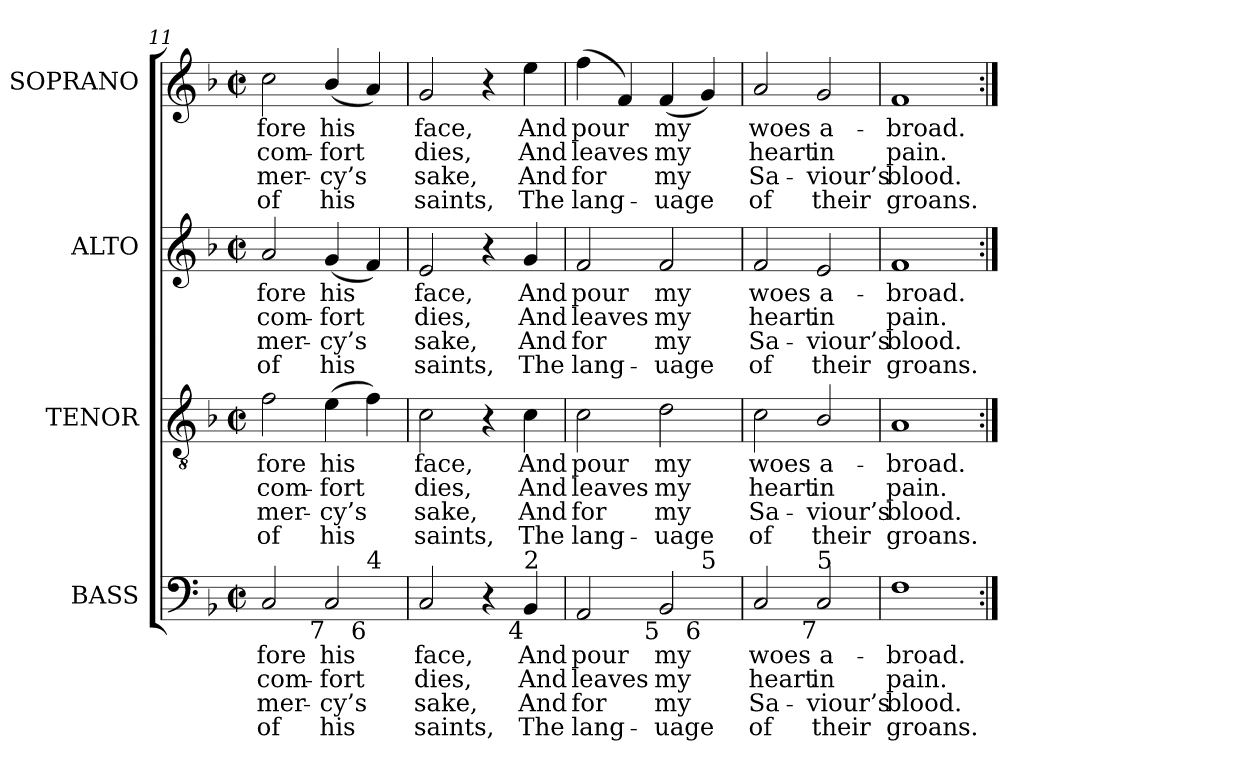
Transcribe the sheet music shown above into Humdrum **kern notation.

**kern	**text	**text	**text	**text	**kern	**text	**text	**text	**text	**kern	**text	**text	**text	**text	**kern	**text	**text	**text	**text
*part4	*part4	*part4	*part4	*part4	*part3	*part3	*part3	*part3	*part3	*part2	*part2	*part2	*part2	*part2	*part1	*part1	*part1	*part1	*part1
*staff4	*staff4	*staff4	*staff4	*staff4	*staff3	*staff3	*staff3	*staff3	*staff3	*staff2	*staff2	*staff2	*staff2	*staff2	*staff1	*staff1	*staff1	*staff1	*staff1
*I"BASS	*	*	*	*	*I"TENOR	*	*	*	*	*I"ALTO	*	*	*	*	*I"SOPRANO	*	*	*	*
*I'B.	*	*	*	*	*I'T.	*	*	*	*	*I'A.	*	*	*	*	*I'S.	*	*	*	*
*clefF4	*	*	*	*	*clefGv2	*	*	*	*	*clefG2	*	*	*	*	*clefG2	*	*	*	*
*	*	*	*	*	*ITrd7c12	*	*	*	*	*	*	*	*	*	*	*	*	*	*
*k[b-]	*	*	*	*	*k[b-]	*	*	*	*	*k[b-]	*	*	*	*	*k[b-]	*	*	*	*
*F:	*	*	*	*	*F:	*	*	*	*	*F:	*	*	*	*	*F:	*	*	*	*
*M2/2	*	*	*	*	*M2/2	*	*	*	*	*M2/2	*	*	*	*	*M2/2	*	*	*	*
*met(c|)	*	*	*	*	*met(c|)	*	*	*	*	*met(c|)	*	*	*	*	*met(c|)	*	*	*	*
=11	=11	=11	=11	=11	=11	=11	=11	=11	=11	=11	=11	=11	=11	=11	=11	=11	=11	=11	=11
!	!LO:LY:b:color=#000000	!LO:LY:b:color=#000000	!LO:LY:b:color=#000000	!LO:LY:b:color=#000000	!	!	!	!	!	!	!	!	!	!	!	!	!	!	!
!	!	!	!	!	!	!LO:LY:b:color=#000000	!LO:LY:b:color=#000000	!LO:LY:b:color=#000000	!LO:LY:b:color=#000000	!	!	!	!	!	!	!	!	!	!
!	!	!	!	!	!	!	!	!	!	!	!LO:LY:b:color=#000000	!LO:LY:b:color=#000000	!LO:LY:b:color=#000000	!LO:LY:b:color=#000000	!	!	!	!	!
!LO:TX:b:t=Notes&colon; The order of staves in the source is Tenor - [Alto] - Air - [Bass], with the alto	!	!	!	!	!	!	!	!	!	!	!	!	!	!	!	!	!	!	!
!LO:TX:t=part printed in the treble clef an octave above sounding pitch. Only the first verse of	!	!	!	!	!	!	!	!	!	!	!	!	!	!	!	!	!	!	!
!LO:TX:t=text is given in the source&colon; the subsequent verses given in John Rippon’s	!	!	!	!	!	!	!	!	!	!	!	!	!	!	!	!	!	!	!
!LO:TX:i:t=Selection	!	!	!	!	!	!	!	!	!	!	!	!	!	!	!	!	!	!	!
!LO:TX:i:t=of Hymns from the Best Authors	!	!	!	!	!	!	!	!	!	!	!	!	!	!	!	!	!	!	!
!LO:TX:t=have here been added editorially. These omit Isaac	!	!	!	!	!	!	!	!	!	!	!	!	!	!	!	!	!	!	!
!LO:TX:t=Watts’ original verse 3, beginning ‘I’d say, “How flesh and sense rebel”’.	!	!	!	!	!	!	!	!	!	!	!	!	!	!	!	!	!	!	!
!LO:TX:b:rj:t=6	!	!	!	!	!	!	!	!	!	!	!	!	!	!	!	!	!	!	!
!LO:TX:t=4	!	!	!	!	!	!	!	!	!	!	!	!	!	!	!	!	!	!	!
!	!	!	!	!	!	!	!	!	!	!	!	!	!	!	!	!LO:LY:b:color=#000000	!LO:LY:b:color=#000000	!LO:LY:b:color=#000000	!LO:LY:b:color=#000000
*^	*	*	*	*	*	*	*	*	*	*	*	*	*	*	*	*	*	*	*
2Ci/	2.ryy	-fore	com-	mer-	-of	2Fi\	-fore	com-	mer-	-of	2ai/	-fore	com-	mer-	-of	2cci\	-fore	com-	mer-	-of
!	!	!LO:LY:b:color=#000000	!LO:LY:b:color=#000000	!LO:LY:b:color=#000000	!LO:LY:b:color=#000000	!	!	!	!	!	!	!	!	!	!	!	!	!	!	!
!	!	!	!	!	!	!	!LO:LY:b:color=#000000	!LO:LY:b:color=#000000	!LO:LY:b:color=#000000	!LO:LY:b:color=#000000	!	!	!	!	!	!	!	!	!	!
!	!	!	!	!	!	!	!	!	!	!	!	!LO:LY:b:color=#000000	!LO:LY:b:color=#000000	!LO:LY:b:color=#000000	!LO:LY:b:color=#000000	!	!	!	!	!
!LO:TX:b:rj:t=7	!	!	!	!	!	!	!	!	!	!	!	!	!	!	!	!	!	!	!	!
!	!	!	!	!	!	!	!	!	!	!	!	!	!	!	!	!	!LO:LY:b:color=#000000	!LO:LY:b:color=#000000	!LO:LY:b:color=#000000	!LO:LY:b:color=#000000
2Ci/	.	his	-fort	cy’s	his	(4Ei\	his	-fort	cy’s	his	(4gi/	his	-fort	cy’s	his	(4b-i/	his	-fort	cy’s	his
!	!LO:TX:b:rj:t=6	!	!	!	!	!	!	!	!	!	!	!	!	!	!	!	!	!	!	!
!	!LO:TX:t=4	!	!	!	!	!	!	!	!	!	!	!	!	!	!	!	!	!	!	!
.	4ryy	.	.	.	.	4Fi\)	.	.	.	.	4fi/)	.	.	.	.	4ai/)	.	.	.	.
*v	*v	*	*	*	*	*	*	*	*	*	*	*	*	*	*	*	*	*	*	*
=12	=12	=12	=12	=12	=12	=12	=12	=12	=12	=12	=12	=12	=12	=12	=12	=12	=12	=12	=12
*^	*	*	*	*	*	*	*	*	*	*	*	*	*	*	*	*	*	*	*
!	!	!LO:LY:b:color=#000000	!LO:LY:b:color=#000000	!LO:LY:b:color=#000000	!LO:LY:b:color=#000000	!	!	!	!	!	!	!	!	!	!	!	!	!	!	!
*v	*v	*	*	*	*	*	*	*	*	*	*	*	*	*	*	*	*	*	*	*
*^	*	*	*	*	*	*	*	*	*	*	*	*	*	*	*	*	*	*	*
!	!	!	!	!	!	!	!LO:LY:b:color=#000000	!LO:LY:b:color=#000000	!LO:LY:b:color=#000000	!LO:LY:b:color=#000000	!	!	!	!	!	!	!	!	!	!
*v	*v	*	*	*	*	*	*	*	*	*	*	*	*	*	*	*	*	*	*	*
*^	*	*	*	*	*	*	*	*	*	*	*	*	*	*	*	*	*	*	*
!	!	!	!	!	!	!	!	!	!	!	!	!LO:LY:b:color=#000000	!LO:LY:b:color=#000000	!LO:LY:b:color=#000000	!LO:LY:b:color=#000000	!	!	!	!	!
*v	*v	*	*	*	*	*	*	*	*	*	*	*	*	*	*	*	*	*	*	*
*^	*	*	*	*	*	*	*	*	*	*	*	*	*	*	*	*	*	*	*
!	!	!	!	!	!	!	!	!	!	!	!	!	!	!	!	!	!LO:LY:b:color=#000000	!LO:LY:b:color=#000000	!LO:LY:b:color=#000000	!LO:LY:b:color=#000000
*v	*v	*	*	*	*	*	*	*	*	*	*	*	*	*	*	*	*	*	*	*
2Ci/	face,	dies,	sake,	saints,	2Ci\	face,	dies,	sake,	saints,	2ei/	face,	dies,	sake,	saints,	2gi/	face,	dies,	sake,	saints,
4r	.	.	.	.	4r	.	.	.	.	4r	.	.	.	.	4r	.	.	.	.
!	!LO:LY:b:color=#000000	!LO:LY:b:color=#000000	!LO:LY:b:color=#000000	!LO:LY:b:color=#000000	!	!	!	!	!	!	!	!	!	!	!	!	!	!	!
!	!	!	!	!	!	!LO:LY:b:color=#000000	!LO:LY:b:color=#000000	!LO:LY:b:color=#000000	!LO:LY:b:color=#000000	!	!	!	!	!	!	!	!	!	!
!	!	!	!	!	!	!	!	!	!	!	!LO:LY:b:color=#000000	!LO:LY:b:color=#000000	!LO:LY:b:color=#000000	!LO:LY:b:color=#000000	!	!	!	!	!
!LO:TX:b:rj:t=4	!	!	!	!	!	!	!	!	!	!	!	!	!	!	!	!	!	!	!
!LO:TX:t=2	!	!	!	!	!	!	!	!	!	!	!	!	!	!	!	!	!	!	!
!	!	!	!	!	!	!	!	!	!	!	!	!	!	!	!	!LO:LY:b:color=#000000	!LO:LY:b:color=#000000	!LO:LY:b:color=#000000	!LO:LY:b:color=#000000
4BB-i/	And	And	And	The	4Ci\	And	And	And	The	4gi/	And	And	And	The	4eei\	And	And	And	The
=13	=13	=13	=13	=13	=13	=13	=13	=13	=13	=13	=13	=13	=13	=13	=13	=13	=13	=13	=13
!	!LO:LY:b:color=#000000	!LO:LY:b:color=#000000	!LO:LY:b:color=#000000	!LO:LY:b:color=#000000	!	!	!	!	!	!	!	!	!	!	!	!	!	!	!
!	!	!	!	!	!	!LO:LY:b:color=#000000	!LO:LY:b:color=#000000	!LO:LY:b:color=#000000	!LO:LY:b:color=#000000	!	!	!	!	!	!	!	!	!	!
!	!	!	!	!	!	!	!	!	!	!	!LO:LY:b:color=#000000	!LO:LY:b:color=#000000	!LO:LY:b:color=#000000	!LO:LY:b:color=#000000	!	!	!	!	!
!LO:TX:b:rj:t=6	!	!	!	!	!	!	!	!	!	!	!	!	!	!	!	!	!	!	!
!	!	!	!	!	!	!	!	!	!	!	!	!	!	!	!	!LO:LY:b:color=#000000	!LO:LY:b:color=#000000	!LO:LY:b:color=#000000	!LO:LY:b:color=#000000
*^	*	*	*	*	*	*	*	*	*	*	*	*	*	*	*	*	*	*	*
2AAi/	2.ryy	pour	leaves	for	lang-	2Ci\	pour	leaves	for	lang-	2fi/	pour	leaves	for	lang-	(4ffi\	pour	leaves	for	lang-
.	.	.	.	.	.	.	.	.	.	.	.	.	.	.	.	4fi/)	.	.	.	.
!	!	!LO:LY:b:color=#000000	!LO:LY:b:color=#000000	!LO:LY:b:color=#000000	!LO:LY:b:color=#000000	!	!	!	!	!	!	!	!	!	!	!	!	!	!	!
!	!	!	!	!	!	!	!LO:LY:b:color=#000000	!LO:LY:b:color=#000000	!LO:LY:b:color=#000000	!LO:LY:b:color=#000000	!	!	!	!	!	!	!	!	!	!
!	!	!	!	!	!	!	!	!	!	!	!	!LO:LY:b:color=#000000	!LO:LY:b:color=#000000	!LO:LY:b:color=#000000	!LO:LY:b:color=#000000	!	!	!	!	!
!LO:TX:b:rj:t=5	!	!	!	!	!	!	!	!	!	!	!	!	!	!	!	!	!	!	!	!
!	!	!	!	!	!	!	!	!	!	!	!	!	!	!	!	!	!LO:LY:b:color=#000000	!LO:LY:b:color=#000000	!LO:LY:b:color=#000000	!LO:LY:b:color=#000000
2BB-i/	.	my	my	-my	uage	2Di\	my	my	-my	uage	2fi/	my	my	-my	uage	(4fi/	my	my	-my	uage
!	!LO:TX:b:rj:t=6	!	!	!	!	!	!	!	!	!	!	!	!	!	!	!	!	!	!	!
!	!LO:TX:t=5	!	!	!	!	!	!	!	!	!	!	!	!	!	!	!	!	!	!	!
.	4ryy	.	.	.	.	.	.	.	.	.	.	.	.	.	.	4gi/)	.	.	.	.
*v	*v	*	*	*	*	*	*	*	*	*	*	*	*	*	*	*	*	*	*	*
=14	=14	=14	=14	=14	=14	=14	=14	=14	=14	=14	=14	=14	=14	=14	=14	=14	=14	=14	=14
*^	*	*	*	*	*	*	*	*	*	*	*	*	*	*	*	*	*	*	*
!	!	!LO:LY:b:color=#000000	!LO:LY:b:color=#000000	!LO:LY:b:color=#000000	!LO:LY:b:color=#000000	!	!	!	!	!	!	!	!	!	!	!	!	!	!	!
*v	*v	*	*	*	*	*	*	*	*	*	*	*	*	*	*	*	*	*	*	*
*^	*	*	*	*	*	*	*	*	*	*	*	*	*	*	*	*	*	*	*
!	!	!	!	!	!	!	!LO:LY:b:color=#000000	!LO:LY:b:color=#000000	!LO:LY:b:color=#000000	!LO:LY:b:color=#000000	!	!	!	!	!	!	!	!	!	!
*v	*v	*	*	*	*	*	*	*	*	*	*	*	*	*	*	*	*	*	*	*
*^	*	*	*	*	*	*	*	*	*	*	*	*	*	*	*	*	*	*	*
!	!	!	!	!	!	!	!	!	!	!	!	!LO:LY:b:color=#000000	!LO:LY:b:color=#000000	!LO:LY:b:color=#000000	!LO:LY:b:color=#000000	!	!	!	!	!
*v	*v	*	*	*	*	*	*	*	*	*	*	*	*	*	*	*	*	*	*	*
*^	*	*	*	*	*	*	*	*	*	*	*	*	*	*	*	*	*	*	*
!LO:TX:b:rj:t=6	!	!	!	!	!	!	!	!	!	!	!	!	!	!	!	!	!	!	!	!
!LO:TX:t=4	!	!	!	!	!	!	!	!	!	!	!	!	!	!	!	!	!	!	!	!
!	!	!	!	!	!	!	!	!	!	!	!	!	!	!	!	!	!LO:LY:b:color=#000000	!LO:LY:b:color=#000000	!LO:LY:b:color=#000000	!LO:LY:b:color=#000000
*v	*v	*	*	*	*	*	*	*	*	*	*	*	*	*	*	*	*	*	*	*
2Ci/	woes	heart	Sa-	-of	2Ci\	woes	heart	Sa-	-of	2fi/	woes	heart	Sa-	-of	2ai/	woes	heart	Sa-	-of
!	!LO:LY:b:color=#000000	!LO:LY:b:color=#000000	!LO:LY:b:color=#000000	!LO:LY:b:color=#000000	!	!	!	!	!	!	!	!	!	!	!	!	!	!	!
!	!	!	!	!	!	!LO:LY:b:color=#000000	!LO:LY:b:color=#000000	!LO:LY:b:color=#000000	!LO:LY:b:color=#000000	!	!	!	!	!	!	!	!	!	!
!	!	!	!	!	!	!	!	!	!	!	!LO:LY:b:color=#000000	!LO:LY:b:color=#000000	!LO:LY:b:color=#000000	!LO:LY:b:color=#000000	!	!	!	!	!
!LO:TX:b:rj:t=7	!	!	!	!	!	!	!	!	!	!	!	!	!	!	!	!	!	!	!
!LO:TX:t=5	!	!	!	!	!	!	!	!	!	!	!	!	!	!	!	!	!	!	!
!	!	!	!	!	!	!	!	!	!	!	!	!	!	!	!	!LO:LY:b:color=#000000	!LO:LY:b:color=#000000	!LO:LY:b:color=#000000	!LO:LY:b:color=#000000
2Ci/	a-	in	viour’s	their	2BB-i/	a-	in	viour’s	their	2ei/	a-	in	viour’s	their	2gi/	a-	in	viour’s	their
=15	=15	=15	=15	=15	=15	=15	=15	=15	=15	=15	=15	=15	=15	=15	=15	=15	=15	=15	=15
!	!LO:LY:b:color=#000000	!LO:LY:b:color=#000000	!LO:LY:b:color=#000000	!LO:LY:b:color=#000000	!	!	!	!	!	!	!	!	!	!	!	!	!	!	!
!	!	!	!	!	!	!LO:LY:b:color=#000000	!LO:LY:b:color=#000000	!LO:LY:b:color=#000000	!LO:LY:b:color=#000000	!	!	!	!	!	!	!	!	!	!
!	!	!	!	!	!	!	!	!	!	!	!LO:LY:b:color=#000000	!LO:LY:b:color=#000000	!LO:LY:b:color=#000000	!LO:LY:b:color=#000000	!	!	!	!	!
!	!	!	!	!	!	!	!	!	!	!	!	!	!	!	!	!LO:LY:b:color=#000000	!LO:LY:b:color=#000000	!LO:LY:b:color=#000000	!LO:LY:b:color=#000000
1Fi	-broad.	pain.	blood.	groans.	1AAi	-broad.	pain.	blood.	groans.	1fi	-broad.	pain.	blood.	groans.	1fi	-broad.	pain.	blood.	groans.
=:|!	=:|!	=:|!	=:|!	=:|!	=:|!	=:|!	=:|!	=:|!	=:|!	=:|!	=:|!	=:|!	=:|!	=:|!	=:|!	=:|!	=:|!	=:|!	=:|!
*-	*-	*-	*-	*-	*-	*-	*-	*-	*-	*-	*-	*-	*-	*-	*-	*-	*-	*-	*-
